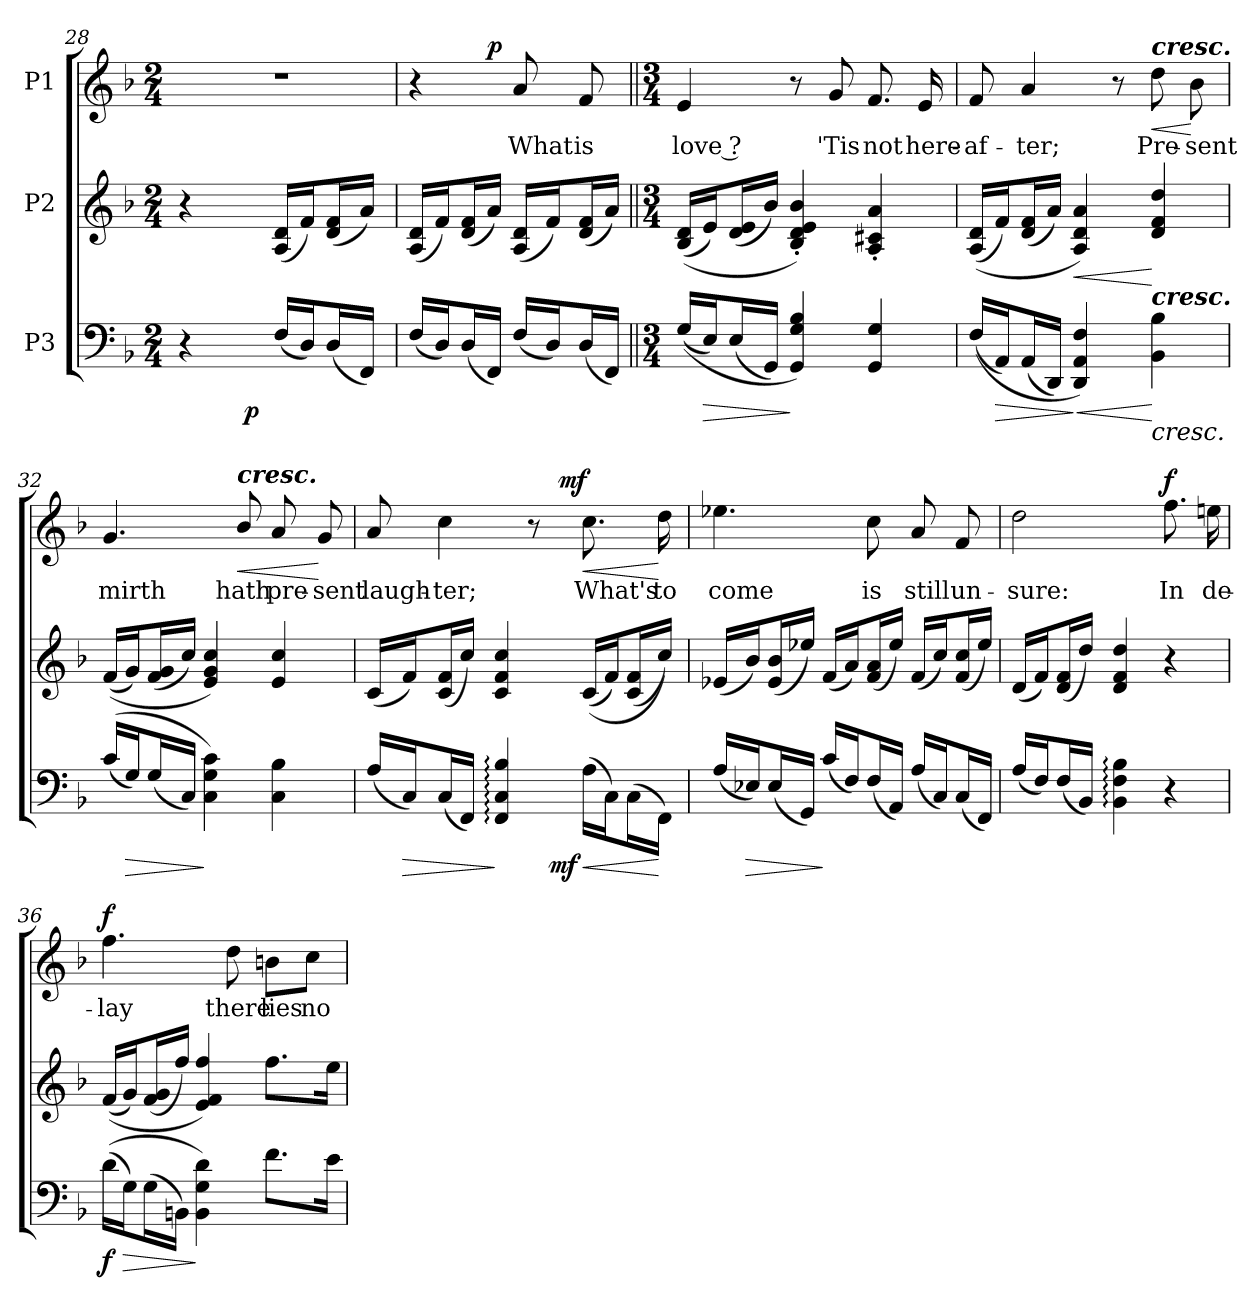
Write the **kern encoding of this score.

**kern	**dynam	**kern	**dynam	**kern	**text	**dynam
*part3	*part3	*part2	*part2	*part1	*part1	*part1
*staff3	*staff3	*staff2	*staff2	*staff1	*staff1	*staff1
*I"P3	*	*I"P2	*	*I"P1	*	*
*clefF4	*	*clefG2	*	*clefG2	*	*
*k[b-]	*	*k[b-]	*	*k[b-]	*	*
*F:	*	*F:	*	*F:	*	*
*M2/4	*	*M2/4	*	*M2/4	*	*
=28	=28	=28	=28	=28	=28	=28
!	!	!	!	!LO:N:vis=1	!	!
*^	*	*	*	*	*	*
4r	8ryy	.	4r	.	2r	.	.
.	32ryy	.	.	.	.	.	.
.	128.ryy	.	.	.	.	.	.
.	4ryy	p	.	.	.	.	.
(16Fi/LL	.	.	(16Ai/ 16diLL	.	.	.	.
16Di/J)	.	.	16fi/J)	.	.	.	.
(16Di/L	.	.	(16di/ 16fiL	.	.	.	.
.	16ryy	.	.	.	.	.	.
16FFi/JJ)	.	.	16ai/JJ)	.	.	.	.
.	64ryy	.	.	.	.	.	.
.	256ryy	.	.	.	.	.	.
*v	*v	*	*	*	*	*	*
=29	=29	=29	=29	=29	=29	=29
*	*	*	*	*^	*	*
(16Fi/LL	.	(16Ai/ 16diLL	.	4r	8.ryy	.	.
16Di/J)	.	16fi/J)	.	.	.	.	.
(16Di/L	.	(16di/ 16fiL	.	.	.	.	.
16FFi/JJ)	.	16ai/JJ)	.	.	4ryy	.	p
!	!	!	!	!	!	!LO:LY:b:color=#000000	!
(16Fi/LL	.	(16Ai/ 16diLL	.	8ai/	.	What	.
16Di/J)	.	16fi/J)	.	.	.	.	.
!	!	!	!	!	!	!LO:LY:b:color=#000000	!
(16Di/L	.	(16di/ 16fiL	.	8fi/	.	is	.
16FFi/JJ)	.	16ai/JJ)	.	.	16ryy	.	.
*	*	*	*	*v	*v	*	*
!!LO:LB:g=z
=30||	=30||	=30||	=30||	=30||	=30||	=30||
*M3/4	*	*M3/4	*	*M3/4	*	*
*	*	*	*	*^	*	*
!	!	!	!	!	!	!LO:LY:b:color=#000000	!
*	*	*	*	*v	*v	*	*
((16Gi/LL	.	((16B-i/ 16diLL	.	4ei/	love ?	.
!	!LO:HP:b	!	!	!	!	!
16Ei/J)	>	16ei/J)	.	.	.	.
(16Ei/L	.	(16di/ 16eiL	.	.	.	.
16GGi/JJ)	.	16b-i/JJ)	.	.	.	.
4GGi/ 4Gi 4B-i)	]	4B-i/' 4di' 4ei' 4b-i')	.	8r	.	.
!	!	!	!	!	!LO:LY:b:color=#000000	!
.	.	.	.	8gi/	'Tis	.
!	!	!	!	!	!LO:LY:b:color=#000000	!
4GGi/ 4Gi	.	4Ai/' 4c#Xi' 4ai'	.	8.fi/	not	.
!	!	!	!	!	!LO:LY:b:color=#000000	!
.	.	.	.	16ei/	here-	.
=31	=31	=31	=31	=31	=31	=31
!	!	!	!	!	!LO:LY:b:color=#000000	!
((16Fi/LL	.	((16Ai/ 16diLL	.	8fi/	-af-	.
!	!LO:HP:b	!	!	!	!	!
16AAi/J)	>	16fi/J)	.	.	.	.
!	!	!	!	!	!LO:LY:b:color=#000000	!
(16AAi/L	.	(16di/ 16fiL	.	4ai/	-ter;	.
16DDi/JJ)	.	16ai/JJ)	.	.	.	.
!	!LO:HP:n=1:b	!	!LO:HP:b	!	!	!
4DDi/ 4AAi 4Fi)	] <	4Ai/ 4di 4ai)	<	.	.	.
.	.	.	.	8r	.	.
!	!LO:HP:n=1:b	!	!	!	!	!
!	!	!	!	!LO:TX:a:Bi:t=cresc.	!	!
!LO:TX:a:Bi:t=cresc.	!	!	!	!	!	!
!	!	!	!	!	!LO:LY:b:color=#000000	!LO:HP:b
4BB-i\ 4B-i	[ <	4di/ 4fi 4ddi	[	8ddi\	Pre-	<
!	!	!	!	!	!LO:LY:b:color=#000000	!
.	.	.	.	8b-i\	-sent	[
=32	=32	=32	=32	=32	=32	=32
!	!	!	!	!	!LO:LY:b:color=#000000	!
((16ci/LL	.	((16fi/LL	.	4.gi/	mirth	.
!	!LO:HP:b	!	!	!	!	!
16Gi/J)	>	16gi/J)	.	.	.	.
(16Gi/L	[	(16fi/ 16giL	.	.	.	.
16Ci/JJ)	.	16cci/JJ)	.	.	.	.
4Ci\ 4Gi 4ci)	]	4ei/ 4gi 4cci)	.	.	.	.
!	!	!	!	!LO:TX:a:Bi:t=cresc.	!	!
!	!	!	!	!	!LO:LY:b:color=#000000	!LO:HP:b
.	.	.	.	8b-i/	hath	<
!	!	!	!	!	!LO:LY:b:color=#000000	!
4Ci\ 4B-i	.	4ei/ 4cci	.	8ai/	pre-	.
!	!	!	!	!	!LO:LY:b:color=#000000	!
.	.	.	.	8gi/	-sent	[
!!LO:LB:g=z
=33	=33	=33	=33	=33	=33	=33
!	!	!	!	!	!LO:LY:b:color=#000000	!
*^	*	*	*	*^	*	*
(16Ai/LL	4ryy	.	(16ci/LL	.	8ai/	4ryy	laugh-	.
!	!	!LO:HP:b	!	!	!	!	!	!
16Ci/J)	.	>	16fi/J)	.	.	.	.	.
!	!	!	!	!	!	!	!LO:LY:b:color=#000000	!
(16Ci/L	.	.	(16ci/ 16fiL	.	4cci\	.	-ter;	.
16FFi/JJ)	.	.	16cci/JJ)	.	.	.	.	.
4FFi/: 4Ci: 4B-i:	8ryy	]	4ci/ 4fi 4cci	.	.	8ryy	.	.
.	32ryy	.	.	.	8r	32...ryy	.	.
.	128.ryy	.	.	.	.	.	.	.
.	4ryy	mf	.	.	.	.	.	.
.	.	.	.	.	.	4ryy	.	mf
!	!	!LO:HP:b	!	!	!	!	!	!
!	!	!	!	!	!	!	!LO:LY:b:color=#000000	!LO:HP:b
(16Ai\LL	.	<	((16ci/LL	.	8.cci\	.	What's	<
16Ci\J)	.	.	16fi/J)	.	.	.	.	.
(16Ci\L	.	.	(16ci/ 16fiL	.	.	.	.	.
.	16ryy	.	.	.	.	.	.	.
.	.	.	.	.	.	16ryy	.	.
!	!	!	!	!	!	!	!LO:LY:b:color=#000000	!
16FFi\JJ)	.	[	16cci/JJ))	.	16ddi\	.	to	[
.	64ryy	.	.	.	.	.	.	.
.	256ryy	.	.	.	.	256ryy	.	.
*v	*v	*	*	*	*v	*v	*	*
=34	=34	=34	=34	=34	=34	=34
*^	*	*	*	*^	*	*
!	!	!	!	!	!	!	!LO:LY:b:color=#000000	!
*v	*v	*	*	*	*v	*v	*	*
(16Ai/LL	.	(16e-Xi/LL	.	4.ee-Xi\	come	.
!	!LO:HP:b	!	!	!	!	!
16E-Xi/J)	>	16b-i/J)	.	.	.	.
(16E-i/L	.	(16e-i/ 16b-iL	.	.	.	.
16GGi/JJ)	.	16ee-Xi/JJ)	.	.	.	.
(16ci/LL	]	(16fi/LL	.	.	.	.
16Fi/J)	.	16ai/J)	.	.	.	.
!	!	!	!	!	!LO:LY:b:color=#000000	!
(16Fi/L	.	(16fi/ 16aiL	.	8cci\	is	.
16AAi/JJ)	.	16ee-i/JJ)	.	.	.	.
!	!	!	!	!	!LO:LY:b:color=#000000	!
(16Ai/LL	.	(16fi/LL	.	8ai/	still	.
16Ci/J)	.	16cci/J)	.	.	.	.
!	!	!	!	!	!LO:LY:b:color=#000000	!
(16Ci/L	.	(16fi/ 16cciL	.	8fi/	un-	.
16FFi/JJ)	.	16ee-i/JJ)	.	.	.	.
=35	=35	=35	=35	=35	=35	=35
!	!	!	!	!	!LO:LY:b:color=#000000	!
(16Ai/LL	.	(16di/LL	.	2ddi\	-sure:	.
16Fi/J)	.	16fi/J)	.	.	.	.
(16Fi/L	.	(16di/ 16fiL	.	.	.	.
16BB-i/JJ)	.	16ddi/JJ)	.	.	.	.
4BB-i\: 4Fi: 4B-i:	.	4di/ 4fi 4ddi	.	.	.	.
!	!	!	!	!	!LO:LY:b:color=#000000	!
4r	.	4r	.	8.ffi\	In	f
!	!	!	!	!	!LO:LY:b:color=#000000	!
.	.	.	.	16eeni\	de -	.
!!LO:PB:g=z
=36	=36	=36	=36	=36	=36	=36
!	!	!	!	!	!LO:LY:b:color=#000000	!
((16di\LL	f	((16fi/LL	.	4.ffi\	lay	f
!	!LO:HP:b	!	!	!	!	!
16Gi\J)	>	16gi/J)	.	.	.	.
(16Gi\L	.	(16fi/ 16giL	.	.	.	.
16BBni\JJ)	.	16ffi/JJ)	.	.	.	.
4BBi\ 4Gi 4di)	]	4ei/ 4fi 4ffi)	.	.	.	.
!	!	!	!	!	!LO:LY:b:color=#000000	!
.	.	.	.	8ddi\	there	.
!	!	!	!	!	!LO:LY:b:color=#000000	!
8.fi\L	.	8.ffi\L	.	8bni\L	lies	.
!	!	!	!	!	!LO:LY:b:color=#000000	!
.	.	.	.	8cci\J	no	.
16ei\Jk	.	16eei\Jk	.	.	.	.
=	=	=	=	=	=	=
*-	*-	*-	*-	*-	*-	*-
